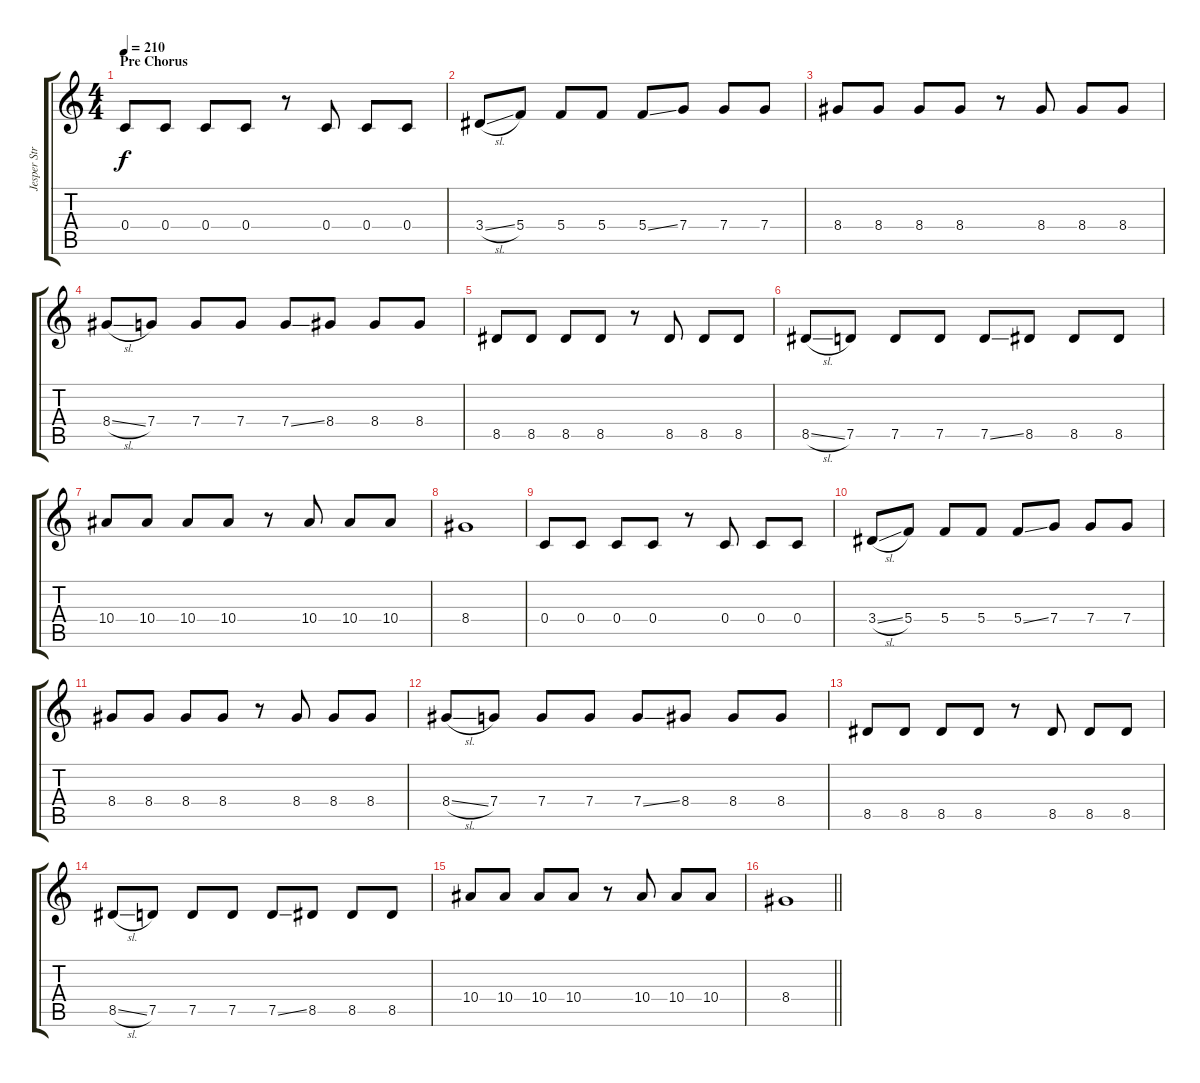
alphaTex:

\track ("Jesper Strömblad" "Jesper Str") {instrument distortionguitar}
\staff {score tabs}
\tuning (D4 A3 F3 C3 G2 C2) {hide}
\ts (4 4)
\section ("" "Pre Chorus")
\tempo 210
\clef g2
\ks c
0.4.8{dy f} 0.4.8 0.4.8 0.4.8 r.8 0.4.8 0.4.8 0.4.8 |
3.4{sl}.8 5.4.8 5.4.8 5.4.8 5.4{ss}.8 7.4.8 7.4.8 7.4.8 |
8.4.8 8.4.8 8.4.8 8.4.8 r.8 8.4.8 8.4.8 8.4.8 |
8.4{sl}.8 7.4.8 7.4.8 7.4.8 7.4{ss}.8 8.4.8 8.4.8 8.4.8 |
8.5.8 8.5.8 8.5.8 8.5.8 r.8 8.5.8 8.5.8 8.5.8 |
8.5{sl}.8 7.5.8 7.5.8 7.5.8 7.5{ss}.8 8.5.8 8.5.8 8.5.8 |
10.4.8 10.4.8 10.4.8 10.4.8 r.8 10.4.8 10.4.8 10.4.8 |
8.4.1 |
0.4.8 0.4.8 0.4.8 0.4.8 r.8 0.4.8 0.4.8 0.4.8 |
3.4{sl}.8 5.4.8 5.4.8 5.4.8 5.4{ss}.8 7.4.8 7.4.8 7.4.8 |
8.4.8 8.4.8 8.4.8 8.4.8 r.8 8.4.8 8.4.8 8.4.8 |
8.4{sl}.8 7.4.8 7.4.8 7.4.8 7.4{ss}.8 8.4.8 8.4.8 8.4.8 |
8.5.8 8.5.8 8.5.8 8.5.8 r.8 8.5.8 8.5.8 8.5.8 |
8.5{sl}.8 7.5.8 7.5.8 7.5.8 7.5{ss}.8 8.5.8 8.5.8 8.5.8 |
10.4.8 10.4.8 10.4.8 10.4.8 r.8 10.4.8 10.4.8 10.4.8 |
\barLineRight lightlight
8.4.1
